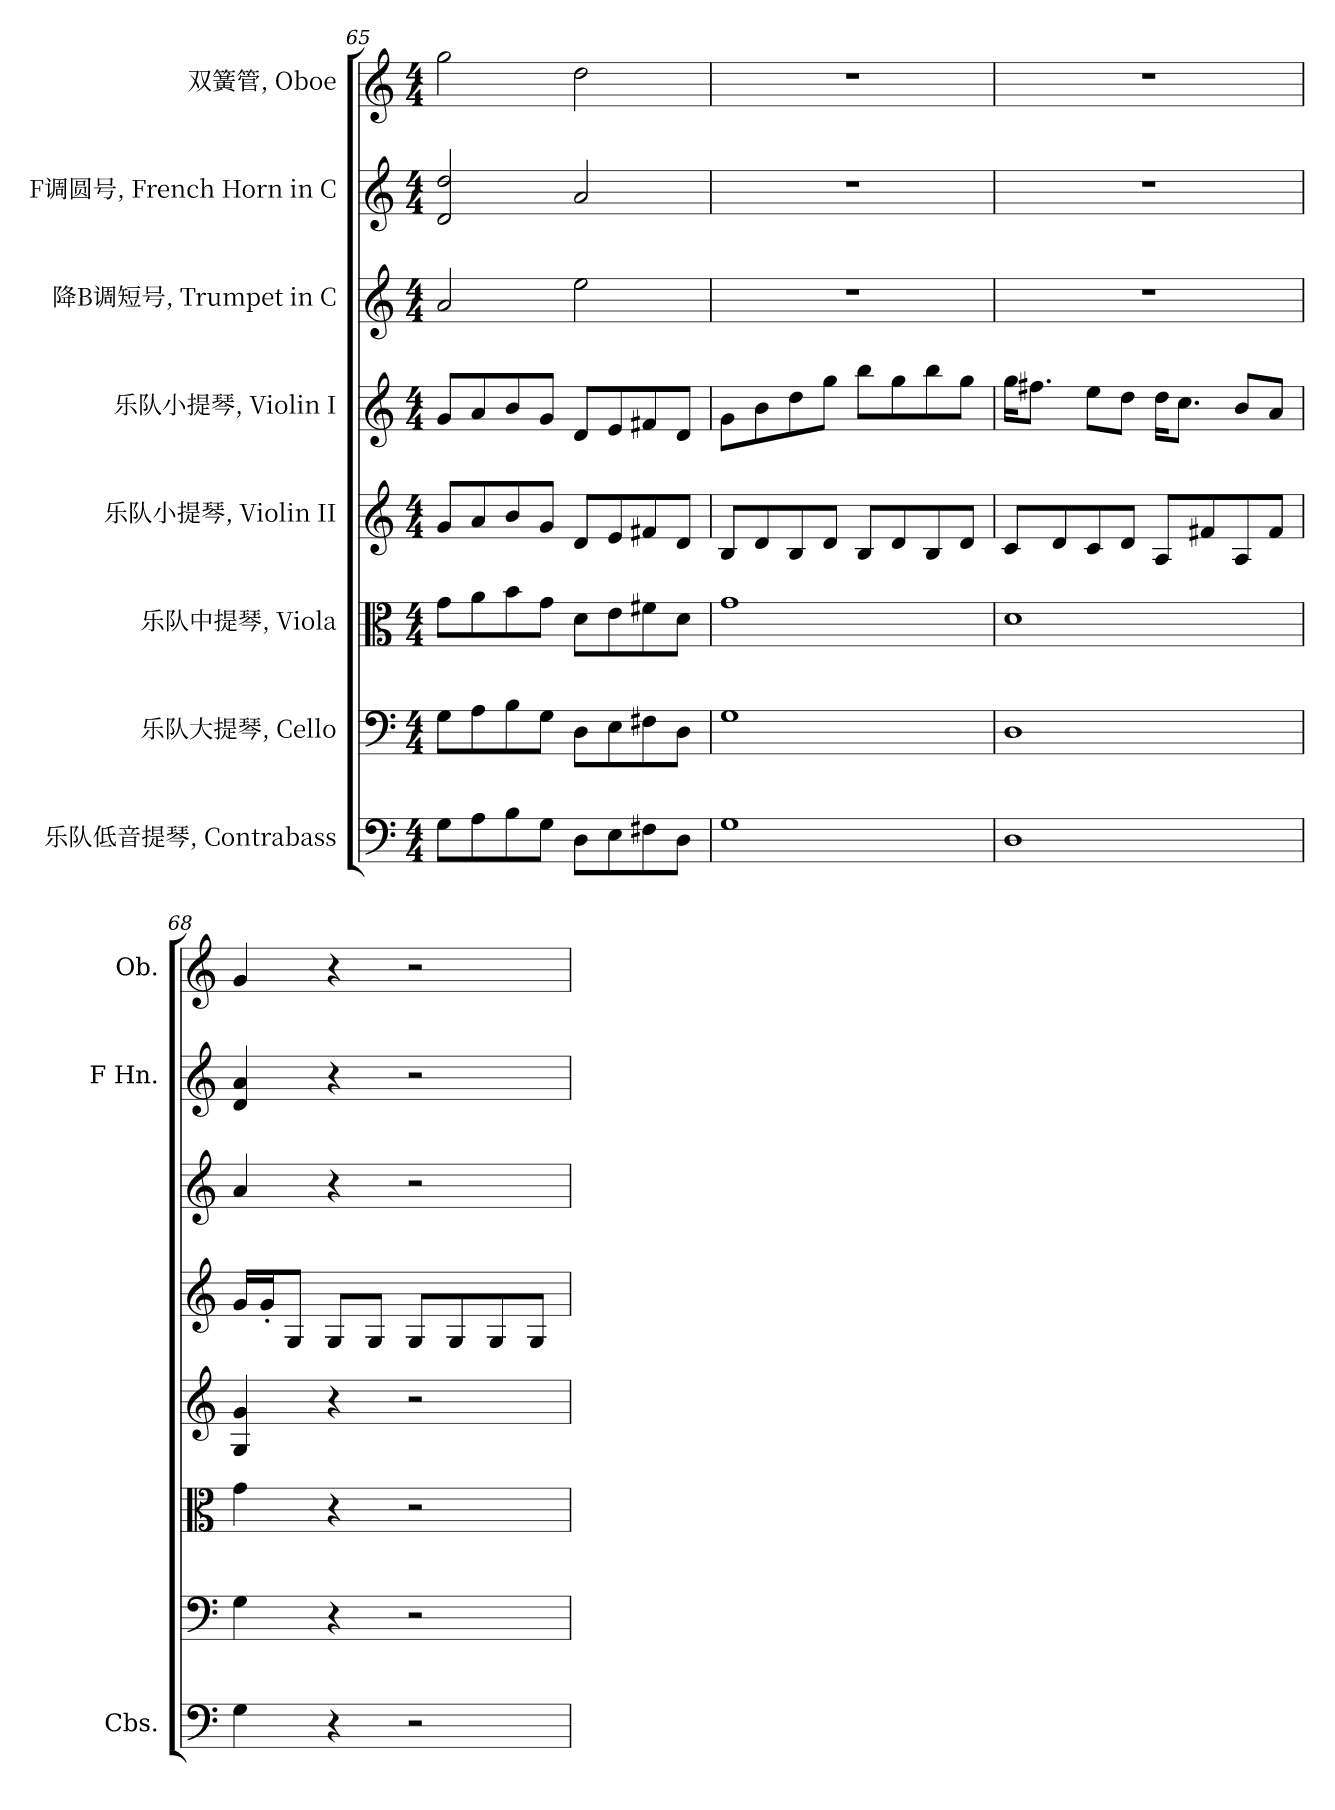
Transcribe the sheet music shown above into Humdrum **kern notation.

**kern	**kern	**kern	**kern	**kern	**kern	**kern	**kern
*part8	*part7	*part6	*part5	*part4	*part3	*part2	*part1
*staff8	*staff7	*staff6	*staff5	*staff4	*staff3	*staff2	*staff1
*I"乐队低音提琴, Contrabass	*I"乐队大提琴, Cello	*I"乐队中提琴, Viola	*I"乐队小提琴, Violin II	*I"乐队小提琴, Violin I	*I"降B调短号, Trumpet in C	*I"F调圆号, French Horn in C	*I"双簧管, Oboe
*I'Cbs.	*	*	*	*	*	*I'F Hn.	*I'Ob.
*clefF4	*clefF4	*clefC3	*clefG2	*clefG2	*clefG2	*clefG2	*clefG2
*ITrd7c12	*	*	*	*	*ITrd1c2	*ITrd4c7	*
*k[]	*k[]	*k[]	*k[]	*k[]	*k[b-e-]	*k[b-]	*k[]
*M4/4	*M4/4	*M4/4	*M4/4	*M4/4	*M4/4	*M4/4	*M4/4
=65	=65	=65	=65	=65	=65	=65	=65
8GG\L	8G\L	8g\L	8g/L	8g/L	2g/	2G/ 2g/	2gg\
8AA\	8A\	8a\	8a/	8a/	.	.	.
8BB\	8B\	8b\	8b/	8b/	.	.	.
8GG\J	8G\J	8g\J	8g/J	8g/J	.	.	.
8DD\L	8D\L	8d\L	8d/L	8d/L	2dd\	2d/	2dd\
8EE\	8E\	8e\	8e/	8e/	.	.	.
8FF#X\	8F#X\	8f#X\	8f#X/	8f#X/	.	.	.
8DD\J	8D\J	8d\J	8d/J	8d/J	.	.	.
=66	=66	=66	=66	=66	=66	=66	=66
1GG	1G	1g	8B/L	8g\L	1r	1r	1r
.	.	.	8d/	8b\	.	.	.
.	.	.	8B/	8dd\	.	.	.
.	.	.	8d/J	8gg\J	.	.	.
.	.	.	8B/L	8bb\L	.	.	.
.	.	.	8d/	8gg\	.	.	.
.	.	.	8B/	8bb\	.	.	.
.	.	.	8d/J	8gg\J	.	.	.
!!LO:PB:g=z
=67	=67	=67	=67	=67	=67	=67	=67
1DD	1D	1d	8c/L	16gg\KL	1r	1r	1r
.	.	.	.	8.ff#X\J	.	.	.
.	.	.	8d/	.	.	.	.
.	.	.	8c/	8ee\L	.	.	.
.	.	.	8d/J	8dd\J	.	.	.
.	.	.	8A/L	16dd\KL	.	.	.
.	.	.	.	8.cc\J	.	.	.
.	.	.	8f#X/	.	.	.	.
.	.	.	8A/	8b/L	.	.	.
.	.	.	8f#/J	8a/J	.	.	.
=68	=68	=68	=68	=68	=68	=68	=68
4GG\	4G\	4g\	4G/ 4g/	16g/LL	4g/	4G/ 4d/	4g/
.	.	.	.	16g'/J	.	.	.
.	.	.	.	8G/J	.	.	.
4r	4r	4r	4r	8G/L	4r	4r	4r
.	.	.	.	8G/J	.	.	.
2r	2r	2r	2r	8G/L	2r	2r	2r
.	.	.	.	8G/	.	.	.
.	.	.	.	8G/	.	.	.
.	.	.	.	8G/J	.	.	.
=	=	=	=	=	=	=	=
*-	*-	*-	*-	*-	*-	*-	*-
